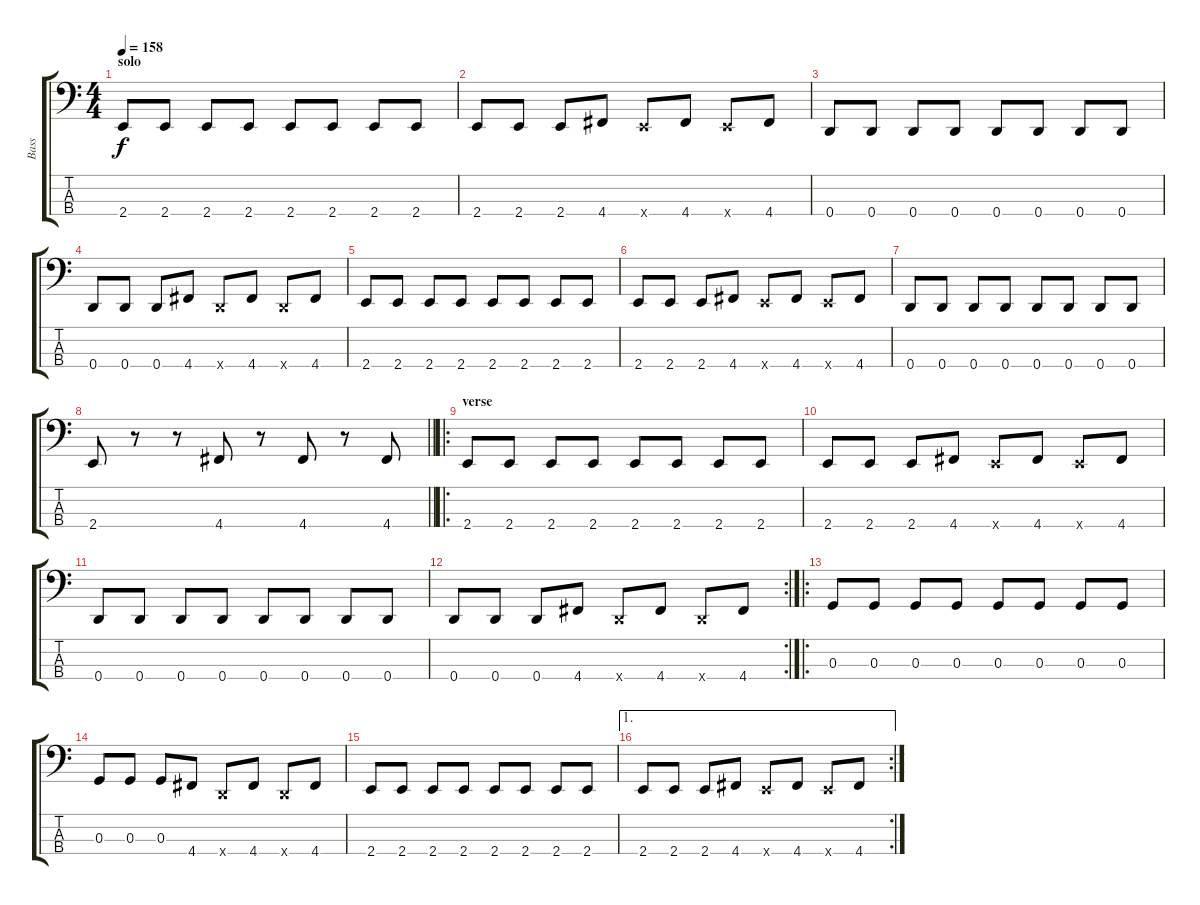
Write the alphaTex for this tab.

\track ("Bass" "Bass") {instrument electricbasspick}
\staff {score tabs}
\tuning (F2 C2 G1 D1) {hide}
\ts (4 4)
\section ("" "solo")
\tempo 158
\clef f4
\ks c
2.4.8{dy f instrument electricbasspick} 2.4.8 2.4.8 2.4.8 2.4.8 2.4.8 2.4.8 2.4.8 |
2.4.8 2.4.8 2.4.8 4.4.8 2.4{x}.8 4.4.8 2.4{x}.8 4.4.8 |
0.4.8 0.4.8 0.4.8 0.4.8 0.4.8 0.4.8 0.4.8 0.4.8 |
0.4.8 0.4.8 0.4.8 4.4.8 0.4{x}.8 4.4.8 0.4{x}.8 4.4.8 |
2.4.8 2.4.8 2.4.8 2.4.8 2.4.8 2.4.8 2.4.8 2.4.8 |
2.4.8 2.4.8 2.4.8 4.4.8 2.4{x}.8 4.4.8 2.4{x}.8 4.4.8 |
0.4.8 0.4.8 0.4.8 0.4.8 0.4.8 0.4.8 0.4.8 0.4.8 |
\barLineRight lightlight
2.4.8 r.8 r.8 4.4.8 r.8 4.4.8 r.8 4.4.8 |
\ro
\section ("" "verse")
2.4.8 2.4.8 2.4.8 2.4.8 2.4.8 2.4.8 2.4.8 2.4.8 |
2.4.8 2.4.8 2.4.8 4.4.8 2.4{x}.8 4.4.8 2.4{x}.8 4.4.8 |
0.4.8 0.4.8 0.4.8 0.4.8 0.4.8 0.4.8 0.4.8 0.4.8 |
\rc 2
0.4.8 0.4.8 0.4.8 4.4.8 0.4{x}.8 4.4.8 0.4{x}.8 4.4.8 |
\ro
0.3.8 0.3.8 0.3.8 0.3.8 0.3.8 0.3.8 0.3.8 0.3.8 |
0.3.8 0.3.8 0.3.8 4.4.8 0.4{x}.8 4.4.8 0.4{x}.8 4.4.8 |
2.4.8 2.4.8 2.4.8 2.4.8 2.4.8 2.4.8 2.4.8 2.4.8 |
\ae 1
\rc 2
2.4.8 2.4.8 2.4.8 4.4.8 2.4{x}.8 4.4.8 2.4{x}.8 4.4.8
